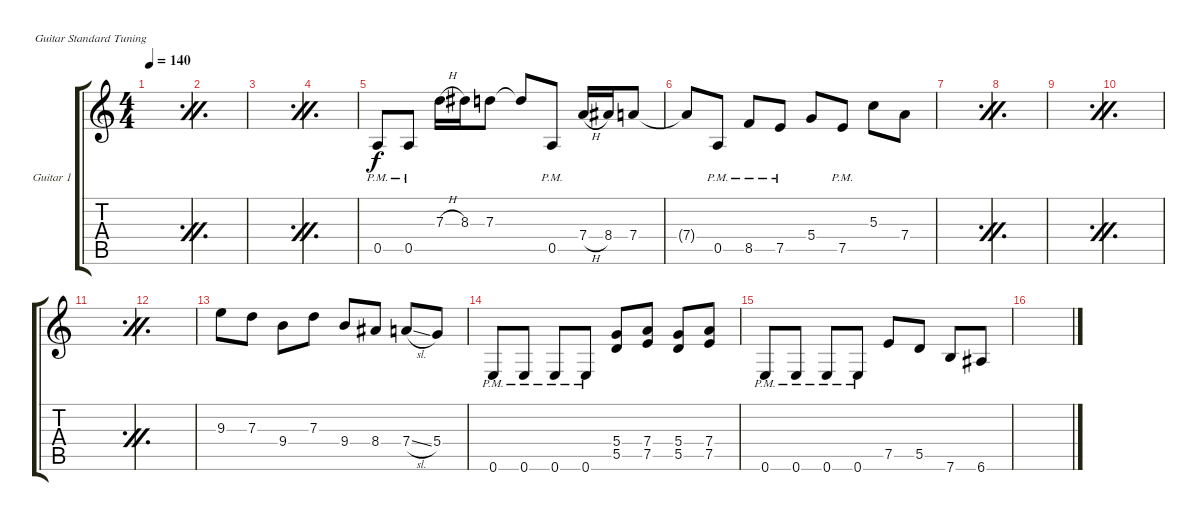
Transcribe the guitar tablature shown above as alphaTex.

\defaultSystemsLayout 4
\bracketExtendMode groupsimilarinstruments
\firstSystemTrackNameOrientation horizontal
\otherSystemsTrackNameOrientation horizontal
\track ("Guitar 1" "Guitar 1") {instrument distortionguitar}
\staff {score tabs}
\tuning (E4 B3 G3 D3 A2 E2)
\ts (4 4)
\tempo 140
\clef g2
\simile firstofdouble
\ks c
|
\simile secondofdouble
|
\simile firstofdouble
|
\simile secondofdouble
|
0.5{pm}.8 0.5{pm}.8 7.3{h}.16 8.3.16 7.3.8 7.3{t}.8 0.5{pm}.8 7.4{h}.16 8.4.16 7.4.8 |
7.4{t}.8 0.5{pm}.8 8.5{pm}.8 7.5{pm}.8 5.4.8 7.5{pm}.8 5.3.8 7.4.8 |
\simile firstofdouble
|
\simile secondofdouble
|
\simile firstofdouble
|
\simile secondofdouble
|
\simile firstofdouble
|
\simile secondofdouble
|
\simile none
9.3.8 7.3.8 9.4.8 7.3.8 9.4.8 8.4.8 7.4{sl}.8 5.4.8 |
0.6{pm}.8 0.6{pm}.8 0.6{pm}.8 0.6{pm}.8 (5.4 5.5).8 (7.4 7.5).8 (5.4 5.5).8 (7.4 7.5).8 |
0.6{pm}.8 0.6{pm}.8 0.6{pm}.8 0.6{pm}.8 7.5.8 5.5.8 7.6.8 6.6.8 |
\simile firstofdouble
